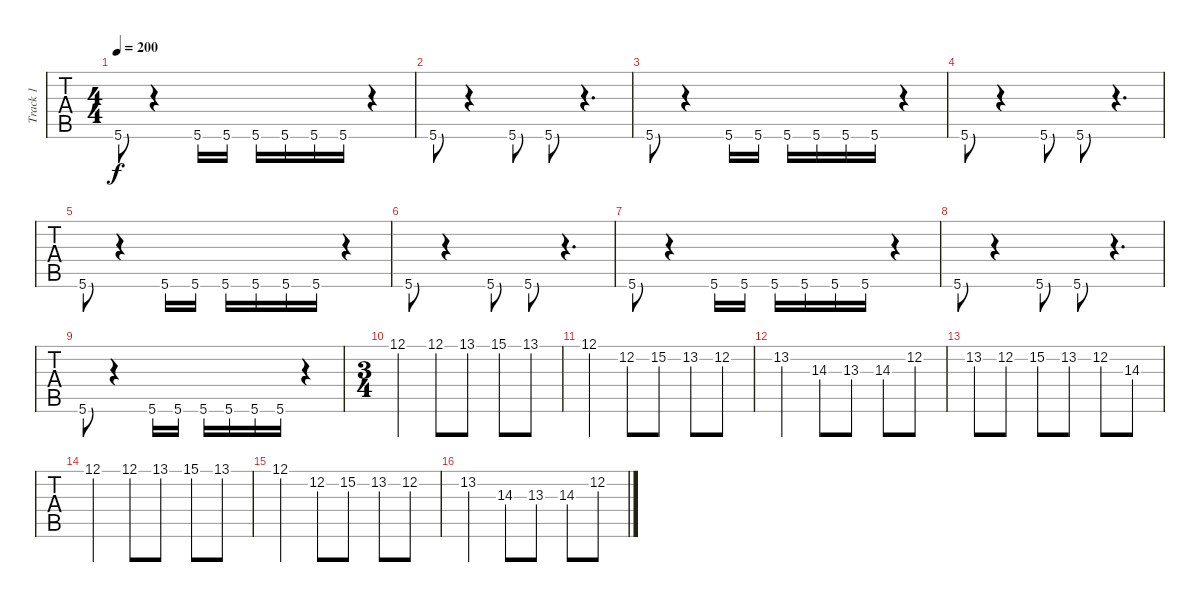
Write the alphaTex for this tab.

\track ("Track 1" "Track 1") {instrument distortionguitar}
\staff {tabs}
\tuning (C4 G3 Eb3 Bb2 F2 C2) {hide}
\ts (4 4)
\tempo 200
\clef g2
\ks c
5.6.8{dy f} r.4 5.6.16 5.6.16 5.6.16 5.6.16 5.6.16 5.6.16 r.4 |
5.6.8 r.4 5.6.8 5.6.8 r.4{d} |
5.6.8 r.4 5.6.16 5.6.16 5.6.16 5.6.16 5.6.16 5.6.16 r.4 |
5.6.8 r.4 5.6.8 5.6.8 r.4{d} |
5.6.8 r.4 5.6.16 5.6.16 5.6.16 5.6.16 5.6.16 5.6.16 r.4 |
5.6.8 r.4 5.6.8 5.6.8 r.4{d} |
5.6.8 r.4 5.6.16 5.6.16 5.6.16 5.6.16 5.6.16 5.6.16 r.4 |
5.6.8 r.4 5.6.8 5.6.8 r.4{d} |
5.6.8 r.4 5.6.16 5.6.16 5.6.16 5.6.16 5.6.16 5.6.16 r.4 |
\ts (3 4)
12.1.4 12.1.8 13.1.8 15.1.8 13.1.8 |
12.1.4 12.2.8 15.2.8 13.2.8 12.2.8 |
13.2.4 14.3.8 13.3.8 14.3.8 12.2.8 |
13.2.8 12.2.8 15.2.8 13.2.8 12.2.8 14.3.8 |
12.1.4 12.1.8 13.1.8 15.1.8 13.1.8 |
12.1.4 12.2.8 15.2.8 13.2.8 12.2.8 |
13.2.4 14.3.8 13.3.8 14.3.8 12.2.8
